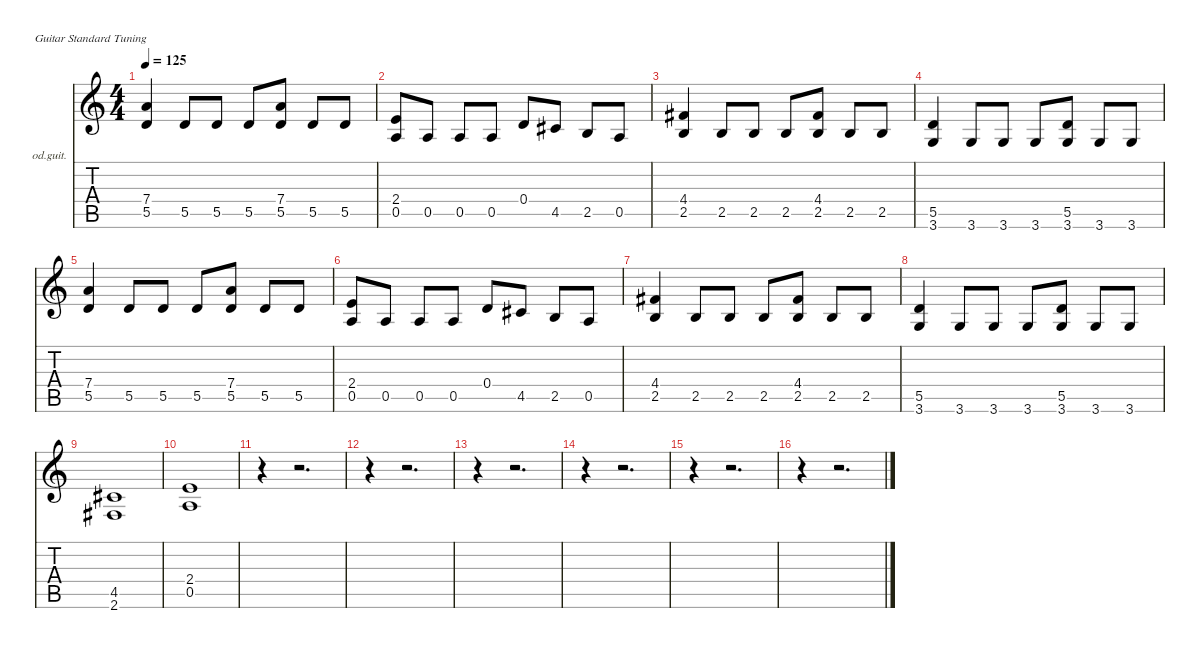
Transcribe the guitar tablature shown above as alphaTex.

\defaultSystemsLayout 4
\hideDynamics
\bracketExtendMode nobrackets
\firstSystemTrackNameOrientation horizontal
\otherSystemsTrackNameOrientation horizontal
\track ("Vinnie Moore" "od.guit.") {instrument overdrivenguitar}
\staff {score tabs}
\tuning (E4 B3 G3 D3 A2 E2)
\ts (4 4)
\tempo 125
\clef g2
\ks c
(7.4 5.5).4{dy f} 5.5.8 5.5.8 5.5.8 (7.4 5.5).8 5.5.8 5.5.8 |
(2.4 0.5).8 0.5.8 0.5.8 0.5.8 0.4.8 4.5{acc #}.8 2.5.8 0.5.8 |
(4.4{acc #} 2.5).4 2.5.8 2.5.8 2.5.8 (4.4{acc #} 2.5).8 2.5.8 2.5.8 |
(5.5 3.6).4 3.6.8 3.6.8 3.6.8 (5.5 3.6).8 3.6.8 3.6.8 |
(7.4 5.5).4 5.5.8 5.5.8 5.5.8 (7.4 5.5).8 5.5.8 5.5.8 |
(2.4 0.5).8 0.5.8 0.5.8 0.5.8 0.4.8 4.5{acc #}.8 2.5.8 0.5.8 |
(4.4{acc #} 2.5).4 2.5.8 2.5.8 2.5.8 (4.4{acc #} 2.5).8 2.5.8 2.5.8 |
(5.5 3.6).4 3.6.8 3.6.8 3.6.8 (5.5 3.6).8 3.6.8 3.6.8 |
(4.5{acc #} 2.6{acc #}).1 |
(2.4 0.5).1 |
r.4 r.2{d} |
r.4 r.2{d} |
r.4 r.2{d} |
r.4 r.2{d} |
r.4 r.2{d} |
r.4 r.2{d}
